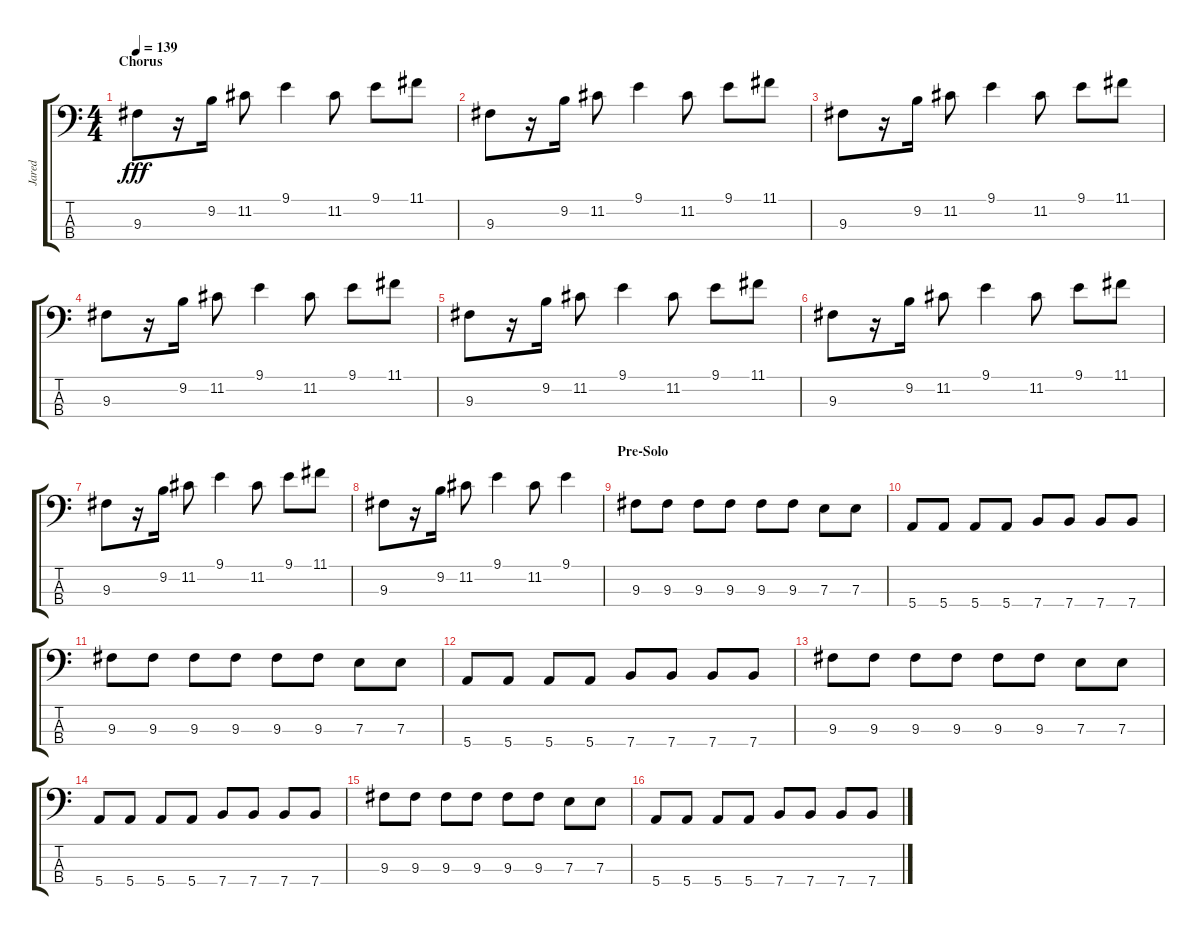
\track ("Jared" "Jared") {instrument electricbassfinger}
\staff {score tabs}
\tuning (G2 D2 A1 E1) {hide}
\ts (4 4)
\section ("" "Chorus")
\tempo 139
\clef f4
\ks c
9.3.8{dy fff} r.16 9.2.16 11.2.8 9.1.4 11.2.8 9.1.8 11.1.8 |
9.3.8 r.16 9.2.16 11.2.8 9.1.4 11.2.8 9.1.8 11.1.8 |
9.3.8 r.16 9.2.16 11.2.8 9.1.4 11.2.8 9.1.8 11.1.8 |
9.3.8 r.16 9.2.16 11.2.8 9.1.4 11.2.8 9.1.8 11.1.8 |
9.3.8 r.16 9.2.16 11.2.8 9.1.4 11.2.8 9.1.8 11.1.8 |
9.3.8 r.16 9.2.16 11.2.8 9.1.4 11.2.8 9.1.8 11.1.8 |
9.3.8 r.16 9.2.16 11.2.8 9.1.4 11.2.8 9.1.8 11.1.8 |
9.3.8 r.16 9.2.16 11.2.8 9.1.4 11.2.8 9.1.4 |
\section ("" "Pre-Solo")
9.3.8 9.3.8 9.3.8 9.3.8 9.3.8 9.3.8 7.3.8 7.3.8 |
5.4.8 5.4.8 5.4.8 5.4.8 7.4.8 7.4.8 7.4.8 7.4.8 |
9.3.8 9.3.8 9.3.8 9.3.8 9.3.8 9.3.8 7.3.8 7.3.8 |
5.4.8 5.4.8 5.4.8 5.4.8 7.4.8 7.4.8 7.4.8 7.4.8 |
9.3.8 9.3.8 9.3.8 9.3.8 9.3.8 9.3.8 7.3.8 7.3.8 |
5.4.8 5.4.8 5.4.8 5.4.8 7.4.8 7.4.8 7.4.8 7.4.8 |
9.3.8 9.3.8 9.3.8 9.3.8 9.3.8 9.3.8 7.3.8 7.3.8 |
5.4.8 5.4.8 5.4.8 5.4.8 7.4.8 7.4.8 7.4.8 7.4.8
